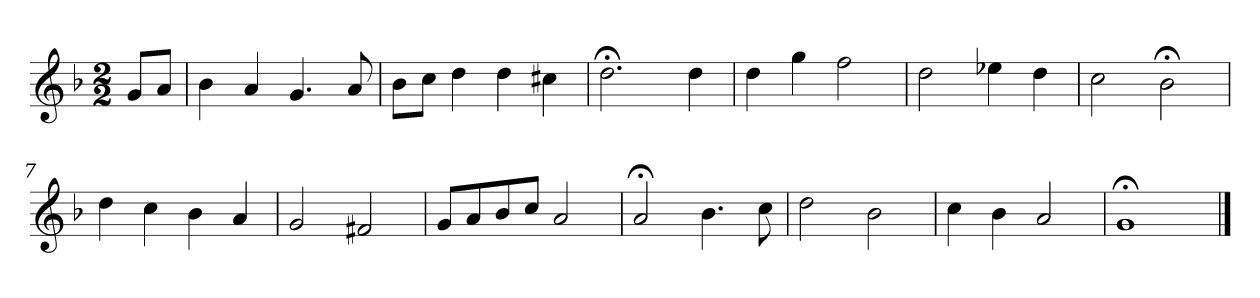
**kern
*part1
*staff1
*k[b-]
*G:dor
*M2/2
*MM120
=
8gL
8aJ
=1
4b-
4a
4.g
8a
=2
8b-L
8ccJ
4dd
4dd
4cc#X
=3
2.dd;<
4dd
=4
4dd
4gg
2ff
=5
2dd
4ee-X
4dd
=6
2cc
2b-;<
=7
4dd
4cc
4b-
4a
=8
2g
2f#X
=9
8gL
8a
8b-
8ccJ
2a
=10
2a;<
4.b-
8cc
=11
2dd
2b-
=12
4cc
4b-
2a
=13
1g;<
==
*-
